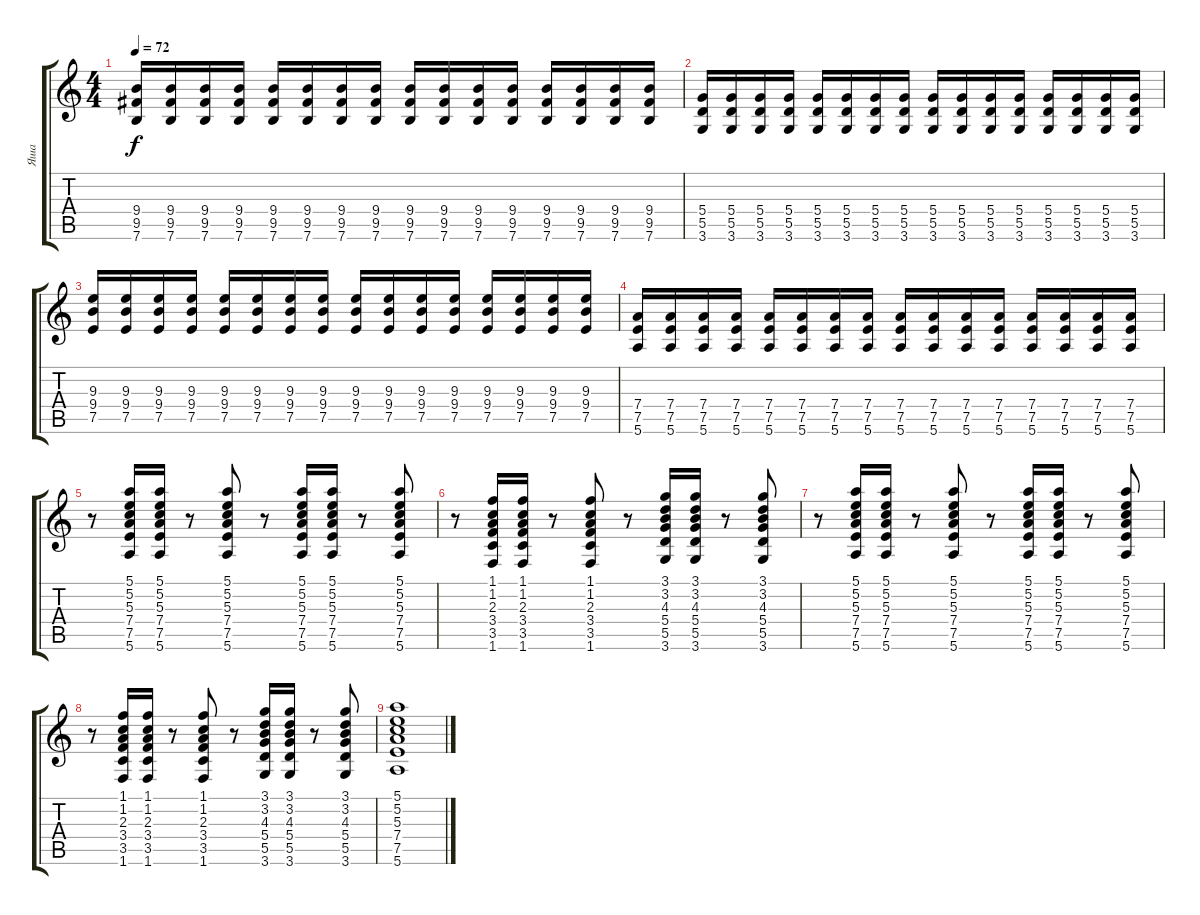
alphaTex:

\track ("Яша" "Яша") {instrument distortionguitar}
\staff {score tabs}
\tuning (E4 B3 G3 D3 A2 E2) {hide}
\ts (4 4)
\tempo 72
\clef g2
\ks c
(9.4 9.5 7.6).16{dy f} (9.4 9.5 7.6).16 (9.4 9.5 7.6).16 (9.4 9.5 7.6).16 (9.4 9.5 7.6).16 (9.4 9.5 7.6).16 (9.4 9.5 7.6).16 (9.4 9.5 7.6).16 (9.4 9.5 7.6).16 (9.4 9.5 7.6).16 (9.4 9.5 7.6).16 (9.4 9.5 7.6).16 (9.4 9.5 7.6).16 (9.4 9.5 7.6).16 (9.4 9.5 7.6).16 (9.4 9.5 7.6).16 |
(5.4 5.5 3.6).16 (5.4 5.5 3.6).16 (5.4 5.5 3.6).16 (5.4 5.5 3.6).16 (5.4 5.5 3.6).16 (5.4 5.5 3.6).16 (5.4 5.5 3.6).16 (5.4 5.5 3.6).16 (5.4 5.5 3.6).16 (5.4 5.5 3.6).16 (5.4 5.5 3.6).16 (5.4 5.5 3.6).16 (5.4 5.5 3.6).16 (5.4 5.5 3.6).16 (5.4 5.5 3.6).16 (5.4 5.5 3.6).16 |
(9.3 9.4 7.5).16 (9.3 9.4 7.5).16 (9.3 9.4 7.5).16 (9.3 9.4 7.5).16 (9.3 9.4 7.5).16 (9.3 9.4 7.5).16 (9.3 9.4 7.5).16 (9.3 9.4 7.5).16 (9.3 9.4 7.5).16 (9.3 9.4 7.5).16 (9.3 9.4 7.5).16 (9.3 9.4 7.5).16 (9.3 9.4 7.5).16 (9.3 9.4 7.5).16 (9.3 9.4 7.5).16 (9.3 9.4 7.5).16 |
(7.4 7.5 5.6).16 (7.4 7.5 5.6).16 (7.4 7.5 5.6).16 (7.4 7.5 5.6).16 (7.4 7.5 5.6).16 (7.4 7.5 5.6).16 (7.4 7.5 5.6).16 (7.4 7.5 5.6).16 (7.4 7.5 5.6).16 (7.4 7.5 5.6).16 (7.4 7.5 5.6).16 (7.4 7.5 5.6).16 (7.4 7.5 5.6).16 (7.4 7.5 5.6).16 (7.4 7.5 5.6).16 (7.4 7.5 5.6).16 |
r.8{volume 13 instrument electricguitarclean} (5.1 5.2 5.3 7.4 7.5 5.6).16 (5.1 5.2 5.3 7.4 7.5 5.6).16 r.8 (5.1 5.2 5.3 7.4 7.5 5.6).8 r.8 (5.1 5.2 5.3 7.4 7.5 5.6).16 (5.1 5.2 5.3 7.4 7.5 5.6).16 r.8 (5.1 5.2 5.3 7.4 7.5 5.6).8 |
r.8 (1.1 1.2 2.3 3.4 3.5 1.6).16 (1.1 1.2 2.3 3.4 3.5 1.6).16 r.8 (1.1 1.2 2.3 3.4 3.5 1.6).8 r.8 (3.1 3.2 4.3 5.4 5.5 3.6).16 (3.1 3.2 4.3 5.4 5.5 3.6).16 r.8 (3.1 3.2 4.3 5.4 5.5 3.6).8 |
r.8 (5.1 5.2 5.3 7.4 7.5 5.6).16 (5.1 5.2 5.3 7.4 7.5 5.6).16 r.8 (5.1 5.2 5.3 7.4 7.5 5.6).8 r.8 (5.1 5.2 5.3 7.4 7.5 5.6).16 (5.1 5.2 5.3 7.4 7.5 5.6).16 r.8 (5.1 5.2 5.3 7.4 7.5 5.6).8 |
r.8 (1.1 1.2 2.3 3.4 3.5 1.6).16 (1.1 1.2 2.3 3.4 3.5 1.6).16 r.8 (1.1 1.2 2.3 3.4 3.5 1.6).8 r.8 (3.1 3.2 4.3 5.4 5.5 3.6).16 (3.1 3.2 4.3 5.4 5.5 3.6).16 r.8 (3.1 3.2 4.3 5.4 5.5 3.6).8 |
(5.1 5.2 5.3 7.4 7.5 5.6).1
